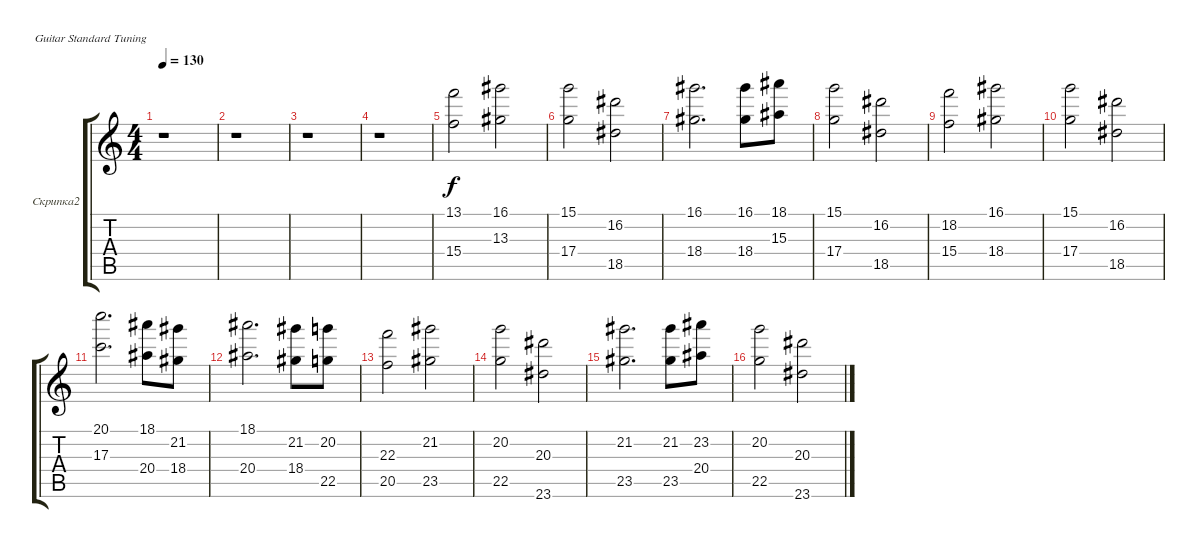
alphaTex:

\defaultSystemsLayout 4
\bracketExtendMode groupsimilarinstruments
\firstSystemTrackNameOrientation horizontal
\otherSystemsTrackNameOrientation horizontal
\track ("Скрипка2" "Скрипка2") {instrument electricguitarclean}
\staff {score tabs}
\tuning (E4 B3 G3 D3 A2 E2)
\ts (4 4)
\tempo 130
\clef g2
\scale
0.333333
\ks c
r.1{dy f} |
\scale
0.333333 r.1 |
\scale
0.333333 r.1 |
\scale
0.333333 r.1 |
\scale
0.333333 (13.1 15.4).2 (16.1 13.3).2 |
\scale
0.333333 (15.1 17.4).2 (18.5 16.2).2 |
\scale
0.333333 (16.1 18.4).2{d} (16.1 18.4).8 (18.1 15.3).8 |
\scale
0.333333 (15.1 17.4).2 (16.2 18.5).2 |
\scale
0.333333 (18.2 15.4).2 (16.1 18.4).2 |
\scale
0.333333 (15.1 17.4).2 (18.5 16.2).2 |
\scale
0.333333 (20.1 17.3).2{d} (18.1 20.4).8 (21.2 18.4).8 |
\scale
0.333333 (18.1 20.4).2{d} (21.2 18.4).8 (20.2 22.5).8 |
\scale
0.333333 (22.3 20.5).2 (21.2 23.5).2 |
\scale
0.333333 (20.2 22.5).2 (23.6 20.3).2 |
\scale
0.333333 (21.2 23.5).2{d} (21.2 23.5).8 (23.2 20.4).8 |
\scale
0.333333 (20.2 22.5).2 (23.6 20.3).2
